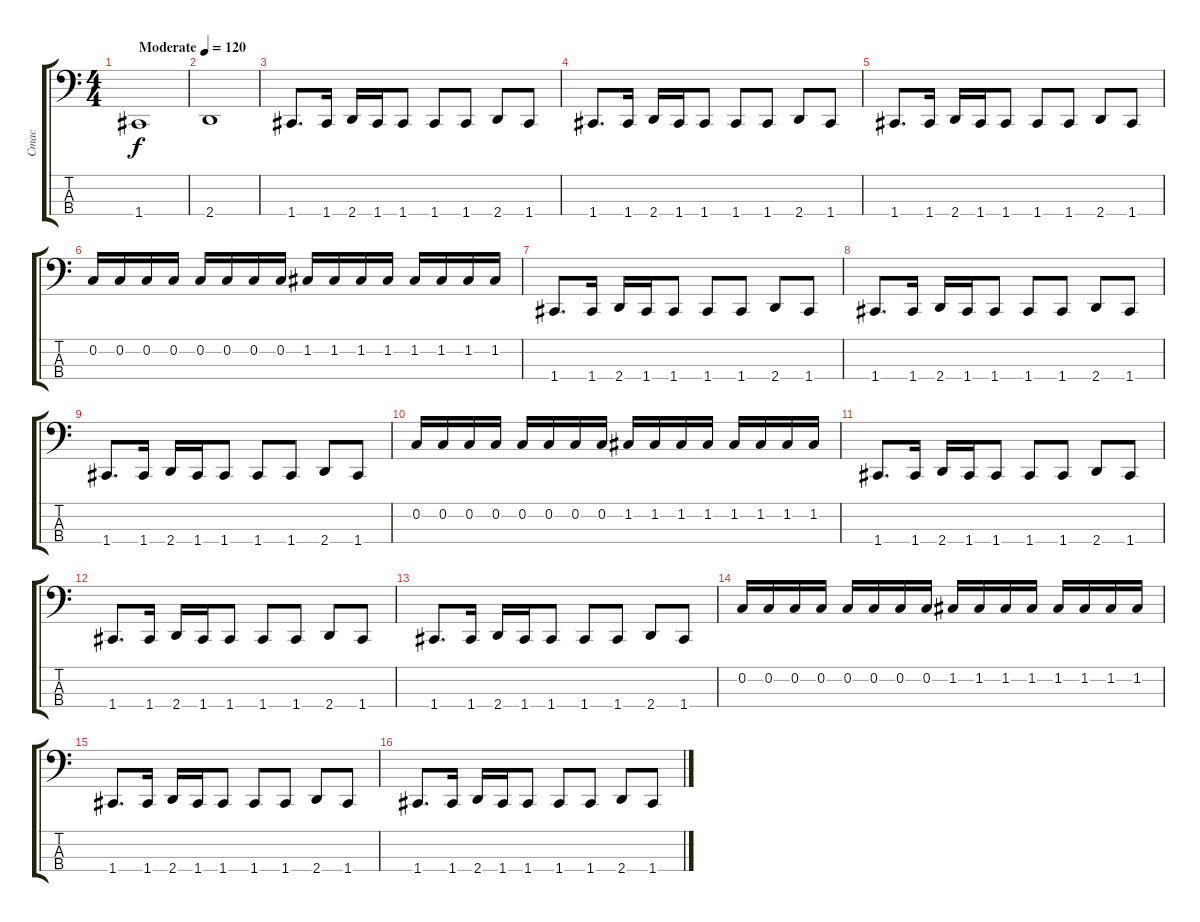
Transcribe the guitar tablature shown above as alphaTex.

\track ("Стас" "Стас") {instrument electricbassfinger}
\staff {score tabs}
\tuning (F2 C2 G1 C1) {hide}
\ts (4 4)
\tempo (120 "Moderate")
\clef f4
\ks c
1.4.1{dy f instrument electricbassfinger} |
2.4.1 |
1.4.8{d} 1.4.16 2.4.16 1.4.16 1.4.8 1.4.8 1.4.8 2.4.8 1.4.8 |
1.4.8{d} 1.4.16 2.4.16 1.4.16 1.4.8 1.4.8 1.4.8 2.4.8 1.4.8 |
1.4.8{d} 1.4.16 2.4.16 1.4.16 1.4.8 1.4.8 1.4.8 2.4.8 1.4.8 |
0.2.16 0.2.16 0.2.16 0.2.16 0.2.16 0.2.16 0.2.16 0.2.16 1.2.16 1.2.16 1.2.16 1.2.16 1.2.16 1.2.16 1.2.16 1.2.16 |
1.4.8{d} 1.4.16 2.4.16 1.4.16 1.4.8 1.4.8 1.4.8 2.4.8 1.4.8 |
1.4.8{d} 1.4.16 2.4.16 1.4.16 1.4.8 1.4.8 1.4.8 2.4.8 1.4.8 |
1.4.8{d} 1.4.16 2.4.16 1.4.16 1.4.8 1.4.8 1.4.8 2.4.8 1.4.8 |
0.2.16 0.2.16 0.2.16 0.2.16 0.2.16 0.2.16 0.2.16 0.2.16 1.2.16 1.2.16 1.2.16 1.2.16 1.2.16 1.2.16 1.2.16 1.2.16 |
1.4.8{d} 1.4.16 2.4.16 1.4.16 1.4.8 1.4.8 1.4.8 2.4.8 1.4.8 |
1.4.8{d} 1.4.16 2.4.16 1.4.16 1.4.8 1.4.8 1.4.8 2.4.8 1.4.8 |
1.4.8{d} 1.4.16 2.4.16 1.4.16 1.4.8 1.4.8 1.4.8 2.4.8 1.4.8 |
0.2.16 0.2.16 0.2.16 0.2.16 0.2.16 0.2.16 0.2.16 0.2.16 1.2.16 1.2.16 1.2.16 1.2.16 1.2.16 1.2.16 1.2.16 1.2.16 |
1.4.8{d} 1.4.16 2.4.16 1.4.16 1.4.8 1.4.8 1.4.8 2.4.8 1.4.8 |
1.4.8{d} 1.4.16 2.4.16 1.4.16 1.4.8 1.4.8 1.4.8 2.4.8 1.4.8
